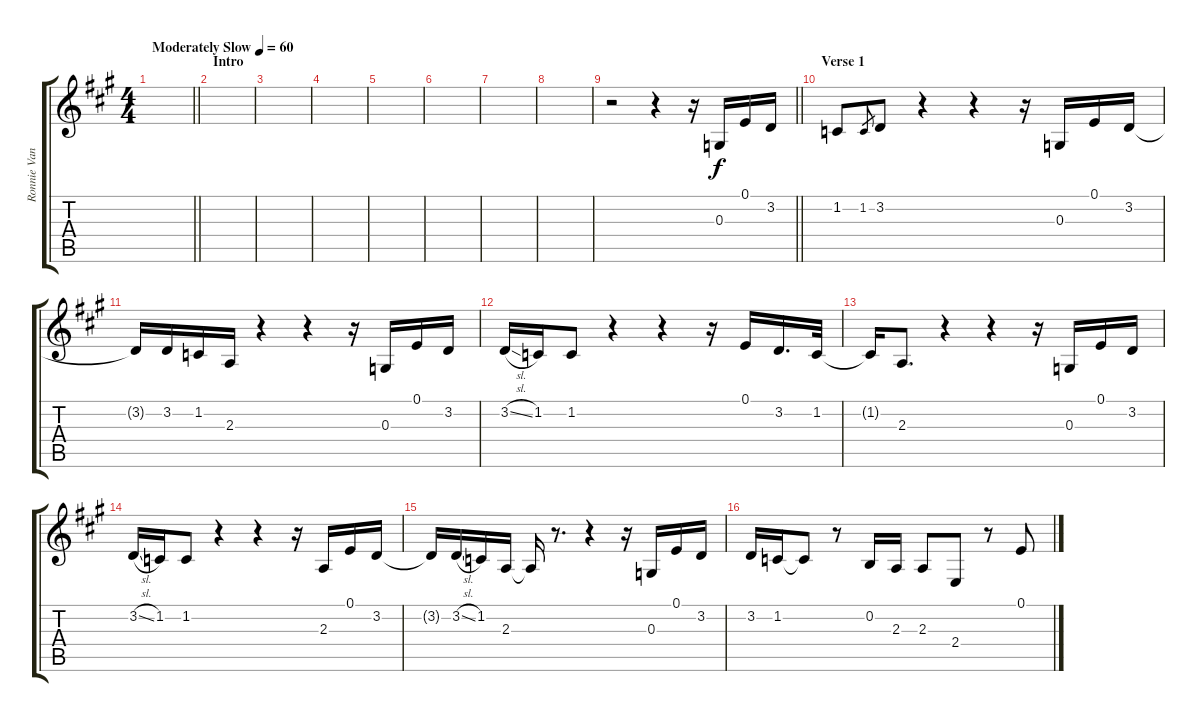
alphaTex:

\track ("Ronnie Van Zant - Vocals" "Ronnie Van") {instrument lead2sawtooth}
\staff {score tabs}
\tuning (E4 B3 G3 D3 A2 E2) {hide}
\ts (4 4)
\tempo (60 "Moderately Slow")
\clef g2
\barLineRight lightlight
\ks f#minor
|
\section ("" "Intro")
|
|
|
|
|
|
|
\barLineRight lightlight
r.2 r.4 r.16 0.3.16 0.1.16 3.2.16 |
\section ("" "Verse 1")
1.2.8 1.2.8{gr} 3.2.8 r.4 r.4 r.16 0.3.16 0.1.16 3.2.16 |
3.2{t}.16 3.2.16 1.2.16 2.3.16 r.4 r.4 r.16 0.3.16 0.1.16 3.2.16 |
3.2{sl}.16 1.2.16 1.2.8 r.4 r.4 r.16 0.1.16 3.2.16{d} 1.2.32 |
1.2{t}.16 2.3.8{d} r.4 r.4 r.16 0.3.16 0.1.16 3.2.16 |
3.2{sl}.16 1.2.16 1.2.8 r.4 r.4 r.16 2.3.16 0.1.16 3.2.16 |
3.2{t}.16 3.2{sl}.16 1.2.16 2.3.16 2.3{t}.16 r.8{d} r.4 r.16 0.3.16 0.1.16 3.2.16 |
3.2.16 1.2.16 1.2{t}.8 r.8 0.2.16 2.3.16 2.3.8 2.4.8 r.8 0.1.8
